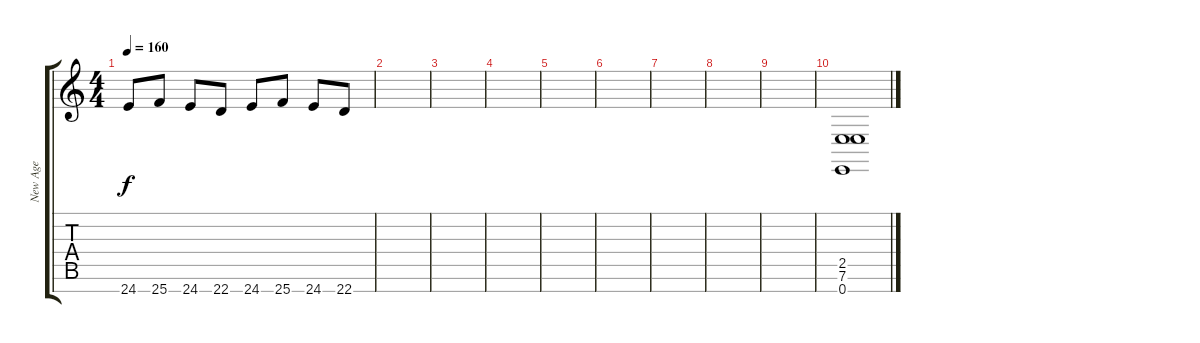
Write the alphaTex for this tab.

\track ("New Age" "New Age") {instrument pad1newage}
\staff {score tabs}
\tuning (A4 E4 C4 G3 D3 A2 E2) {hide}
\ts (4 4)
\tempo 160
\clef g2
\ks c
24.7.8{dy f} 25.7.8 24.7.8 22.7.8 24.7.8 25.7.8 24.7.8 22.7.8 |
|
|
|
|
|
|
|
|
(2.5 7.6 0.7).1
